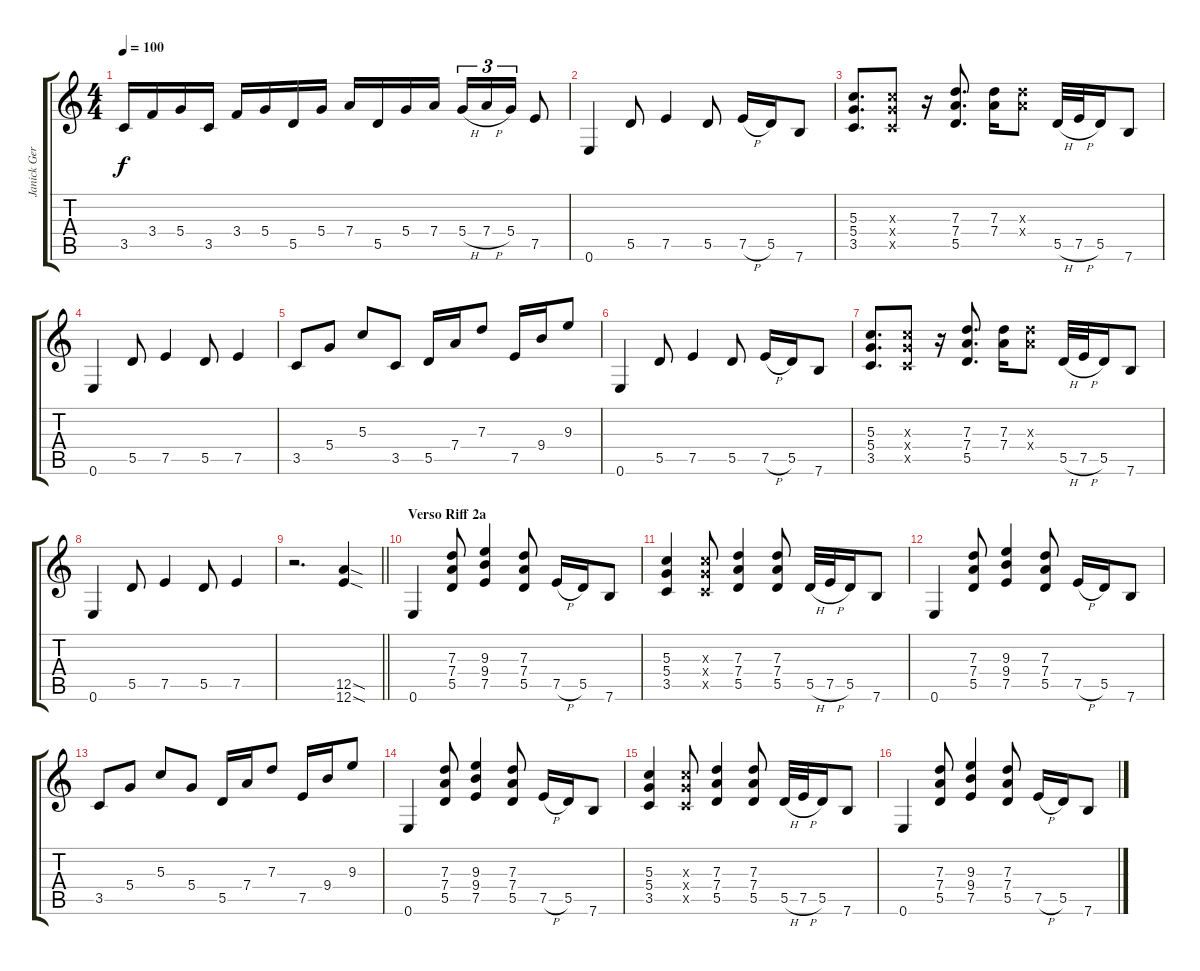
\track ("Janick Gers" "Janick Ger") {instrument distortionguitar}
\staff {score tabs}
\tuning (E4 B3 G3 D3 A2 E2) {hide}
\ts (4 4)
\tempo 100
\clef g2
\ks c
3.5.16{dy f} 3.4.16 5.4.16 3.5.16 3.4.16 5.4.16 5.5.16 5.4.16 7.4.16 5.5.16 5.4.16 7.4.16 5.4{h}.16{tu (3 2)} 7.4{h}.16{tu (3 2)} 5.4.16{tu (3 2)} 7.5.8 |
0.6.4 5.5.8 7.5.4 5.5.8 7.5{h}.16 5.5.16 7.6.8 |
(5.3 5.4 3.5).8{d} (5.3{x} 5.4{x} 3.5{x}).8 r.16 (7.3 7.4 5.5).8{d} (7.3 7.4).16 (7.3{x} 7.4{x}).8 5.5{h}.32 7.5{h}.32 5.5.16 7.6.8 |
0.6.4 5.5.8 7.5.4 5.5.8 7.5.4 |
3.5.8 5.4.8 5.3.8 3.5.8 5.5.16 7.4.16 7.3.8 7.5.16 9.4.16 9.3.8 |
0.6.4 5.5.8 7.5.4 5.5.8 7.5{h}.16 5.5.16 7.6.8 |
(5.3 5.4 3.5).8{d} (5.3{x} 5.4{x} 3.5{x}).8 r.16 (7.3 7.4 5.5).8{d} (7.3 7.4).16 (7.3{x} 7.4{x}).8 5.5{h}.32 7.5{h}.32 5.5.16 7.6.8 |
0.6.4 5.5.8 7.5.4 5.5.8 7.5.4 |
\barLineRight lightlight
r.2{d instrument distortionguitar} (12.5{sod} 12.6{sod}).4 |
\section ("" "Verso Riff 2a")
0.6.4 (7.3 7.4 5.5).8 (9.3 9.4 7.5).4 (7.3 7.4 5.5).8 7.5{h}.16 5.5.16 7.6.8 |
(5.3 5.4 3.5).4 (5.3{x} 5.4{x} 3.5{x}).8 (7.3 7.4 5.5).4 (7.3 7.4 5.5).8 5.5{h}.32 7.5{h}.32 5.5.16 7.6.8 |
0.6.4 (7.3 7.4 5.5).8 (9.3 9.4 7.5).4 (7.3 7.4 5.5).8 7.5{h}.16 5.5.16 7.6.8 |
3.5.8 5.4.8 5.3.8 5.4.8 5.5.16 7.4.16 7.3.8 7.5.16 9.4.16 9.3.8 |
0.6.4 (7.3 7.4 5.5).8 (9.3 9.4 7.5).4 (7.3 7.4 5.5).8 7.5{h}.16 5.5.16 7.6.8 |
(5.3 5.4 3.5).4 (5.3{x} 5.4{x} 3.5{x}).8 (7.3 7.4 5.5).4 (7.3 7.4 5.5).8 5.5{h}.32 7.5{h}.32 5.5.16 7.6.8 |
0.6.4 (7.3 7.4 5.5).8 (9.3 9.4 7.5).4 (7.3 7.4 5.5).8 7.5{h}.16 5.5.16 7.6.8
